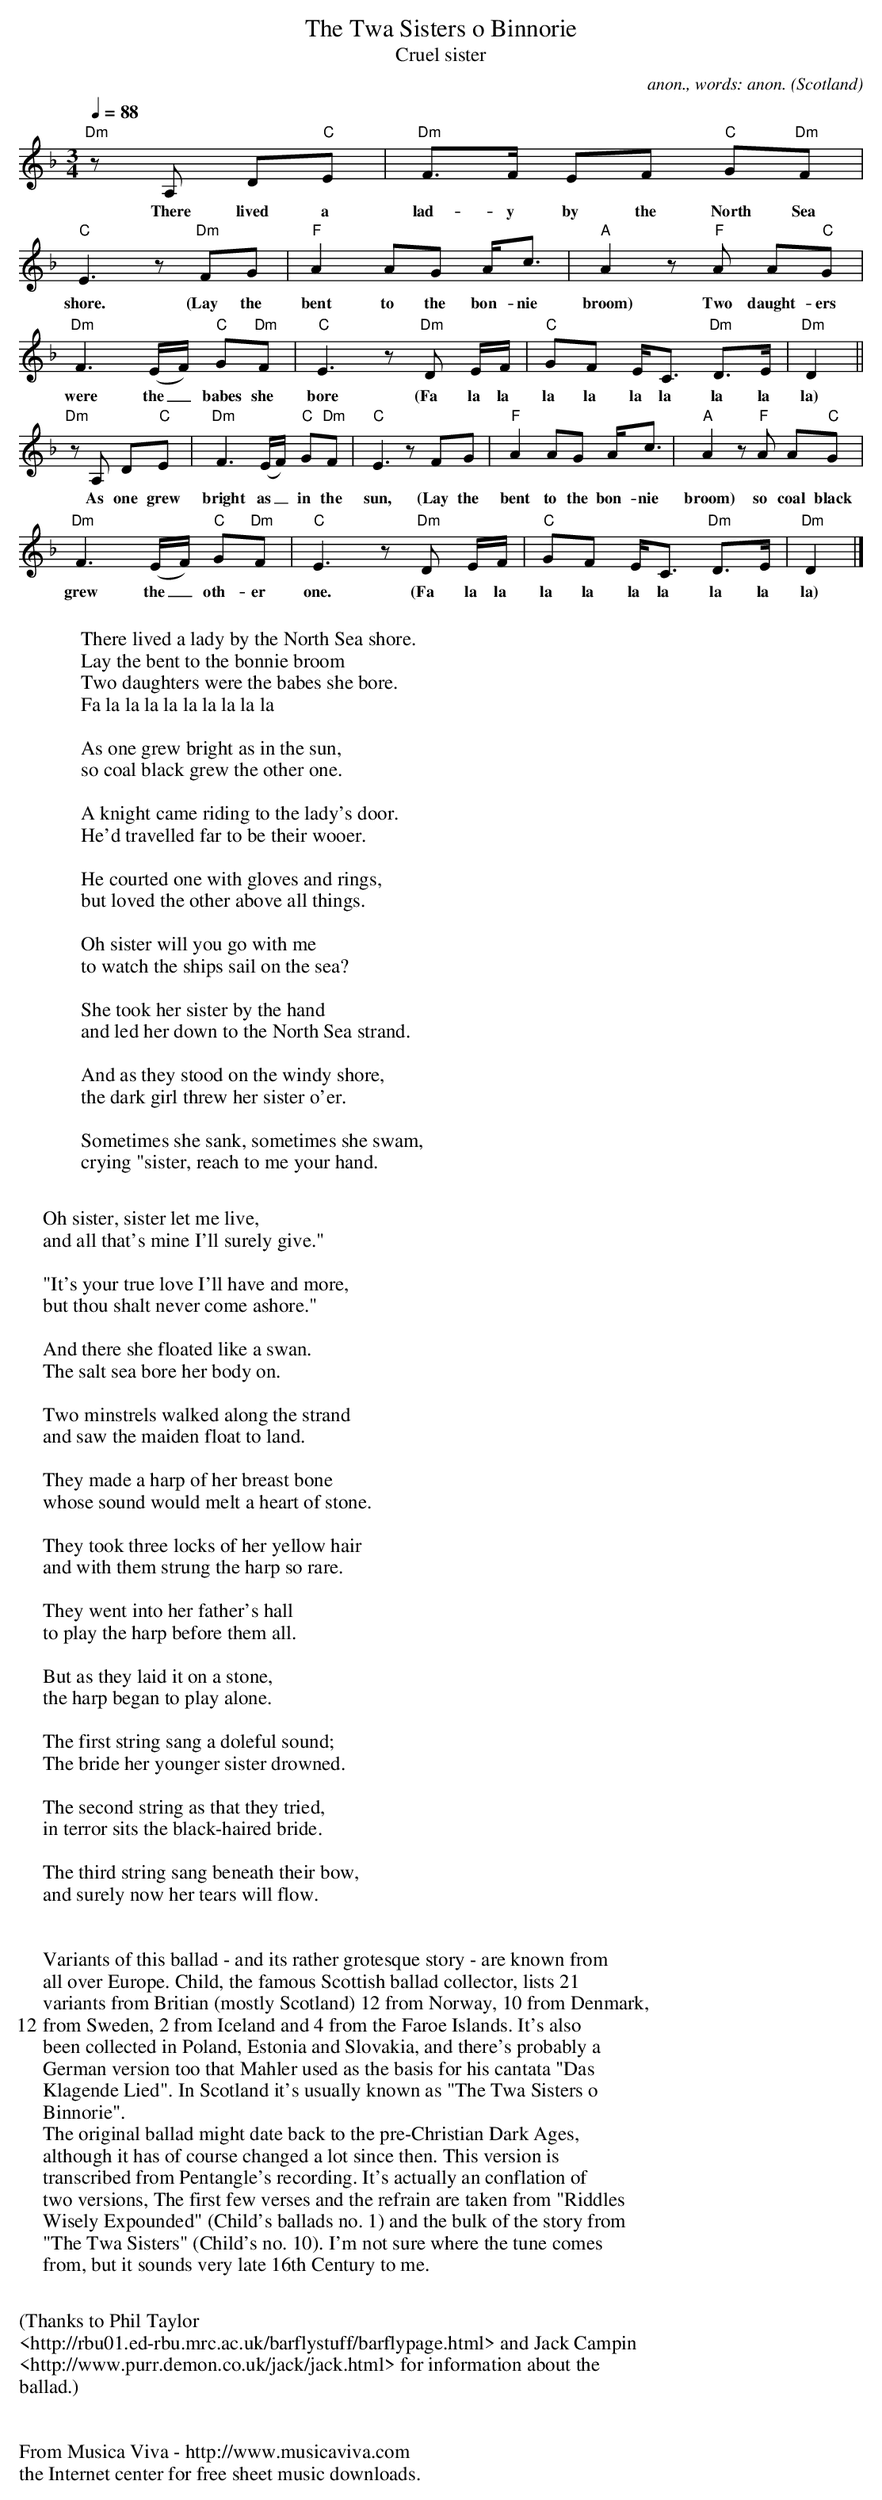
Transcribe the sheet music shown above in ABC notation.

X:1
T:The Twa Sisters o Binnorie
T:Cruel sister
C:anon., words: anon.
O:Scotland
M:3/4
L:1/8
Q:1/4=88
K:Dm
"Dm"z A, D"C"E|"Dm"F>F EF "C"G"Dm"F|"C"E3 z "Dm"FG|"F"A2AG A<c|"A"A2z"F"A A"C"G|
w:There lived a lad-y by the North Sea shore. (Lay the bent to the bon-nie broom) Two daught-ers
"Dm"F3(E/F/) "C"G"Dm"F|"C"E3 z "Dm"D E/F/|"C"GF E<C "Dm"D>E|"Dm"D2||
w:were the_ babes she bore (Fa la la la la la la la la la)
"Dm"z A, D"C"E|"Dm"F3(E/F/) "C"G"Dm"F|"C"E3 z FG|"F"A2AG A<c|"A"A2z"F"A A"C"G|
w:As one grew bright as_ in the sun, (Lay the bent to the bon-nie broom) so coal black
"Dm"F3(E/F/) "C"G"Dm"F|"C"E3 z "Dm"D E/F/|"C"GF E<C "Dm"D>E|"Dm"D2|]
w:grew the_ oth-er one. (Fa la la la la la la la la la)
W:
W:There lived a lady by the North Sea shore.
W:  Lay the bent to the bonnie broom
W:Two daughters were the babes she bore.
W:  Fa la la la la la la la la la
W:
W:As one grew bright as in the sun,
W:so coal black grew the other one.
W:
W:A knight came riding to the lady's door.
W:He'd travelled far to be their wooer.
W:
W:He courted one with gloves and rings,
W:but loved the other above all things.
W:
W:Oh sister will you go with me
W:to watch the ships sail on the sea?
W:
W:She took her sister by the hand
W:and led her down to the North Sea strand.
W:
W:And as they stood on the windy shore,
W:the dark girl threw her sister o'er.
W:
W:Sometimes she sank, sometimes she swam,
W:crying "sister, reach to me your hand.
W:
W:Oh sister, sister let me live,
W:and all that's mine I'll surely give."
W:
W:"It's your true love I'll have and more,
W:but thou shalt never come ashore."
W:
W:And there she floated like a swan.
W:The salt sea bore her body on.
W:
W:Two minstrels walked along the strand
W:and saw the maiden float to land.
W:
W:They made a harp of her breast bone
W:whose sound would melt a heart of stone.
W:
W:They took three locks of her yellow hair
W:and with them strung the harp so rare.
W:
W:They went into her father's hall
W:to play the harp before them all.
W:
W:But as they laid it on a stone,
W:the harp began to play alone.
W:
W:The first string sang a doleful sound;
W:The bride her younger sister drowned.
W:
W:The second string as that they tried,
W:in terror sits the black-haired bride.
W:
W:The third string sang beneath their bow,
W:and surely now her tears will flow.
W:
W:
W:Variants of this ballad - and its rather grotesque story - are known from
W:all over Europe. Child, the famous Scottish ballad collector, lists 21
W:variants from Britian (mostly Scotland) 12 from Norway, 10 from Denmark,
W:12 from Sweden, 2 from Iceland and 4 from the Faroe Islands. It's also
W:been collected in Poland, Estonia and Slovakia, and there's probably a
W:German version too that Mahler used as the basis for his cantata "Das
W:Klagende Lied". In Scotland it's usually known as "The Twa Sisters o
W:Binnorie".
W:The original ballad might date back to the pre-Christian Dark Ages,
W:although it has of course changed a lot since then. This version is
W:transcribed from Pentangle's recording. It's actually an conflation of
W:two versions, The first few verses and the refrain are taken from "Riddles
W:Wisely Expounded" (Child's ballads no. 1) and the bulk of the story from
W:"The Twa Sisters" (Child's no. 10). I'm not sure where the tune comes
W:from, but it sounds very late 16th Century to me.
W:
W:(Thanks to Phil Taylor
W:<http://rbu01.ed-rbu.mrc.ac.uk/barflystuff/barflypage.html> and Jack Campin
W:<http://www.purr.demon.co.uk/jack/jack.html> for information about the
W:ballad.)
W:
W:
W:  From Musica Viva - http://www.musicaviva.com
W:  the Internet center for free sheet music downloads.
